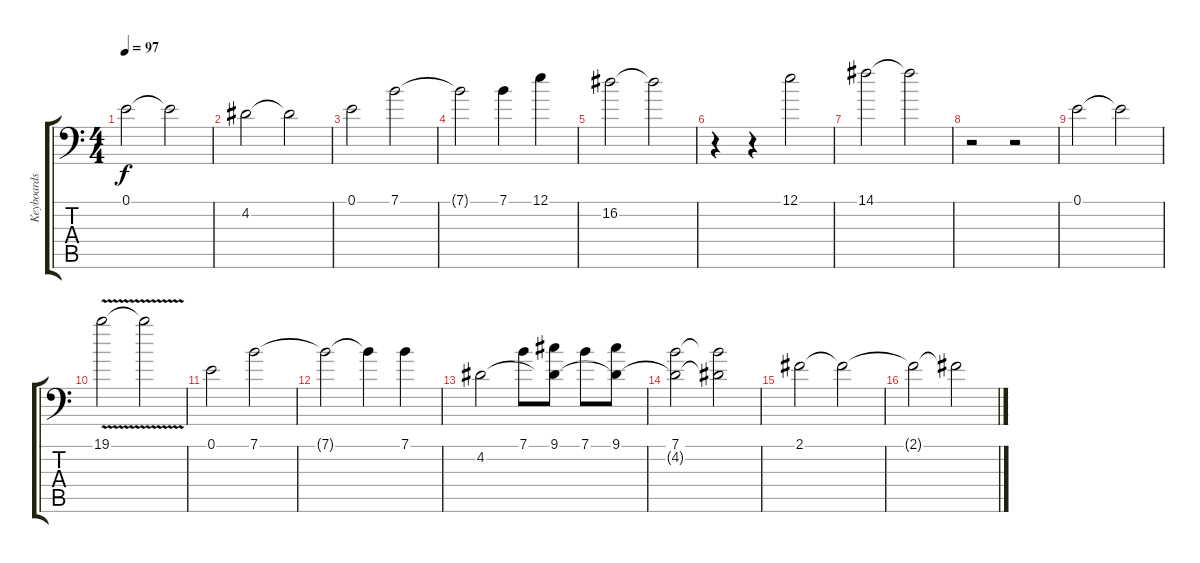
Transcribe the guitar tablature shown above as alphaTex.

\track ("Keyboards 1" "Keyboards ") {instrument synthstrings2}
\staff {score tabs}
\tuning (E4 B3 G3 D3 A2 C-1) {hide}
\ts (4 4)
\tempo 97
\clef f4
\ks c
0.1.2{dy f} 0.1{t}.2 |
4.2.2 4.2{t}.2 |
0.1.2 7.1.2 |
7.1{t}.2 7.1.4 12.1.4 |
16.2.2 16.2{t}.2 |
r.4 r.4 12.1.2 |
14.1.2 14.1{t}.2 |
r.2 r.2 |
0.1.2 0.1{t}.2 |
19.1{v}.2 19.1{t}.2 |
0.1.2 7.1.2 |
7.1{t}.2 7.1{t}.4 7.1.4 |
4.2.2 7.1.8 (9.1 4.2{t}).8 7.1.8 (9.1 4.2{t}).8 |
(7.1 4.2{t}).2 (7.1{t} 4.2{t}).2 |
2.1.2 2.1{t}.2 |
2.1{t}.2 2.1{t}.2
